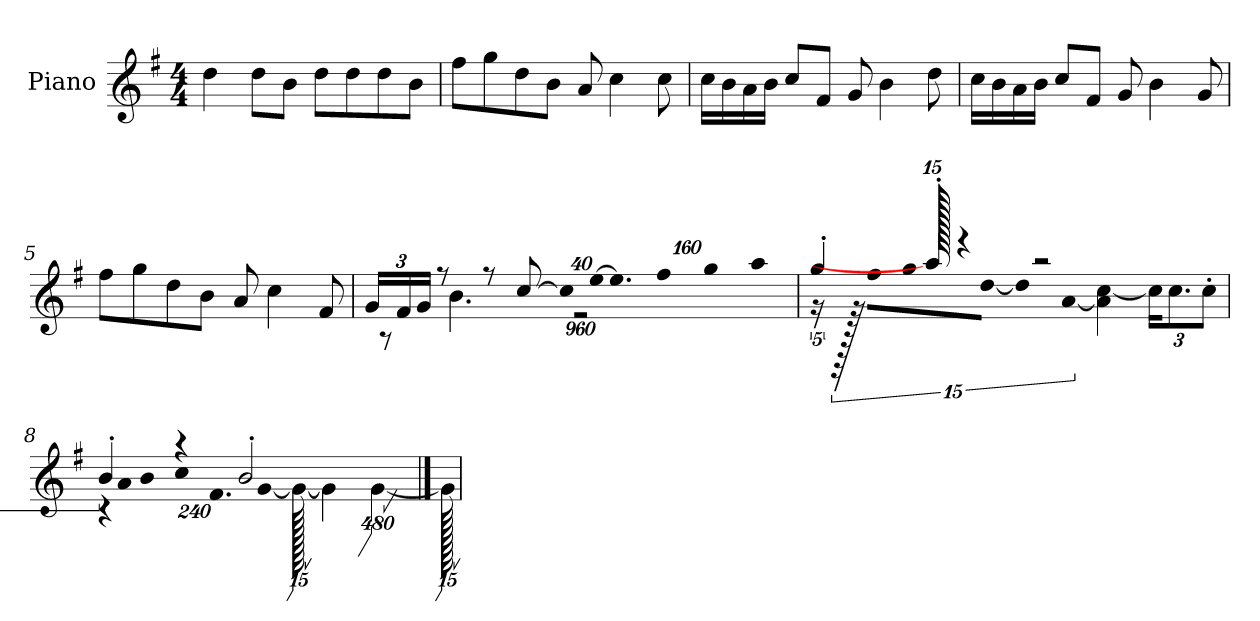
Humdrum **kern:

**kern
*part1
*staff1
*I"Piano
*I'P-no
*clefG2
*k[f#]
*M4/4
*MM90
=1
4dd\
8dd\L
8b\J
8dd\L
8dd\
8dd\
8b\J
=2
8ff#\L
8gg\
8dd\
8b\J
8a/
4cc\
8cc\
=3
16cc\LL
16b\
16a\
16b\JJ
8cc/L
8f#/J
8g/
4b\
8dd\
=4
16cc\LL
16b\
16a\
16b\JJ
8cc/L
8f#/J
8g/
4b\
8g/
!!LO:LB:g=z
=5
8ff#\L
8gg\
8dd\
8b\J
8a/
4cc\
8f#/
=6
*Xbrackettup
*^
24g/LL	1920ryy
.	8r
24f#/	.
24g/JJ	.
8r	.
.	4.b\
8r	.
[8cc/	.
!LO:N:vis=32	!
640%23cc/LLL]	.
.	1920%959r
!LO:N:vis=32	!
[640%23ee/JJ	.
!LO:N:vis=8.	!
640%137ee/]	.
!LO:N:vis=16	!
1920%137ff#/L	.
!LO:N:vis=32	!
640%23gg/K	.
[384%41aa/J	.
=7	=7
*	*brackettup
4gg'/	20r
.	1920r
.	20ff#\LL
.	20gg\
.	[20dd\JJ
.	5dd\]
1920aa'/]	.
4r	.
.	[10a\
2r	4a\] [4cc\
*	*Xbrackettup
.	24cc\KL]
.	12.cc\
.	12cc'\J
!!LO:LB:g=z	!!
=8	=8
*	*brackettup
!	!LO:N:vis=32
4b'/	640%23r
!	!LO:N:vis=16
.	1920%137a\LL
!	!LO:N:vis=32
.	640%23b\JK
!	!LO:N:vis=8
.	960%137cc\
4r	.
!	!LO:N:vis=16.
.	960%103f#\L
.	[384%41g\J
2b'/	1920g\_
.	4g\]
.	[1920%479g\
*v	*v
==9
1920g\]
=
*-
